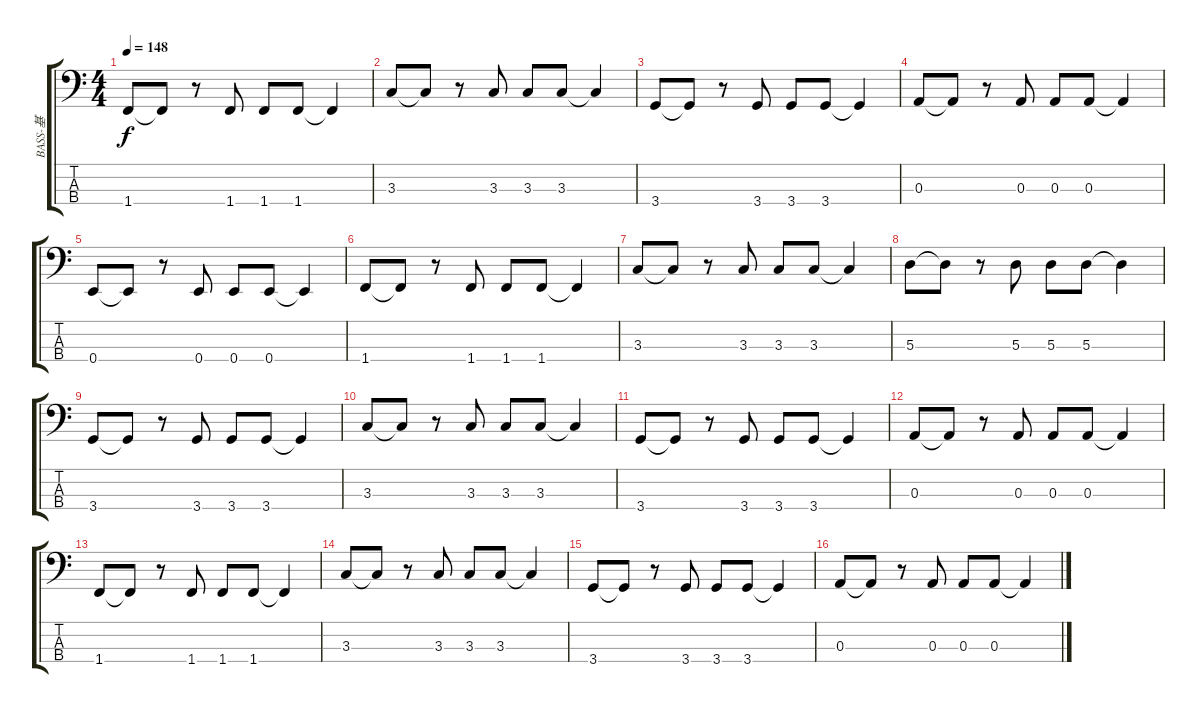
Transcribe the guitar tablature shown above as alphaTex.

\track ("BASS-基" "BASS-基") {instrument electricbassfinger}
\staff {score tabs}
\tuning (G2 D2 A1 E1) {hide}
\ts (4 4)
\tempo 148
\clef f4
\ks c
1.4.8{dy f} 1.4{t}.8 r.8 1.4.8 1.4.8 1.4.8 1.4{t}.4 |
3.3.8 3.3{t}.8 r.8 3.3.8 3.3.8 3.3.8 3.3{t}.4 |
3.4.8 3.4{t}.8 r.8 3.4.8 3.4.8 3.4.8 3.4{t}.4 |
0.3.8 0.3{t}.8 r.8 0.3.8 0.3.8 0.3.8 0.3{t}.4 |
0.4.8 0.4{t}.8 r.8 0.4.8 0.4.8 0.4.8 0.4{t}.4 |
1.4.8 1.4{t}.8 r.8 1.4.8 1.4.8 1.4.8 1.4{t}.4 |
3.3.8 3.3{t}.8 r.8 3.3.8 3.3.8 3.3.8 3.3{t}.4 |
5.3.8 5.3{t}.8 r.8 5.3.8 5.3.8 5.3.8 5.3{t}.4 |
3.4.8 3.4{t}.8 r.8 3.4.8 3.4.8 3.4.8 3.4{t}.4 |
3.3.8 3.3{t}.8 r.8 3.3.8 3.3.8 3.3.8 3.3{t}.4 |
3.4.8 3.4{t}.8 r.8 3.4.8 3.4.8 3.4.8 3.4{t}.4 |
0.3.8 0.3{t}.8 r.8 0.3.8 0.3.8 0.3.8 0.3{t}.4 |
1.4.8 1.4{t}.8 r.8 1.4.8 1.4.8 1.4.8 1.4{t}.4 |
3.3.8 3.3{t}.8 r.8 3.3.8 3.3.8 3.3.8 3.3{t}.4 |
3.4.8 3.4{t}.8 r.8 3.4.8 3.4.8 3.4.8 3.4{t}.4 |
0.3.8 0.3{t}.8 r.8 0.3.8 0.3.8 0.3.8 0.3{t}.4
